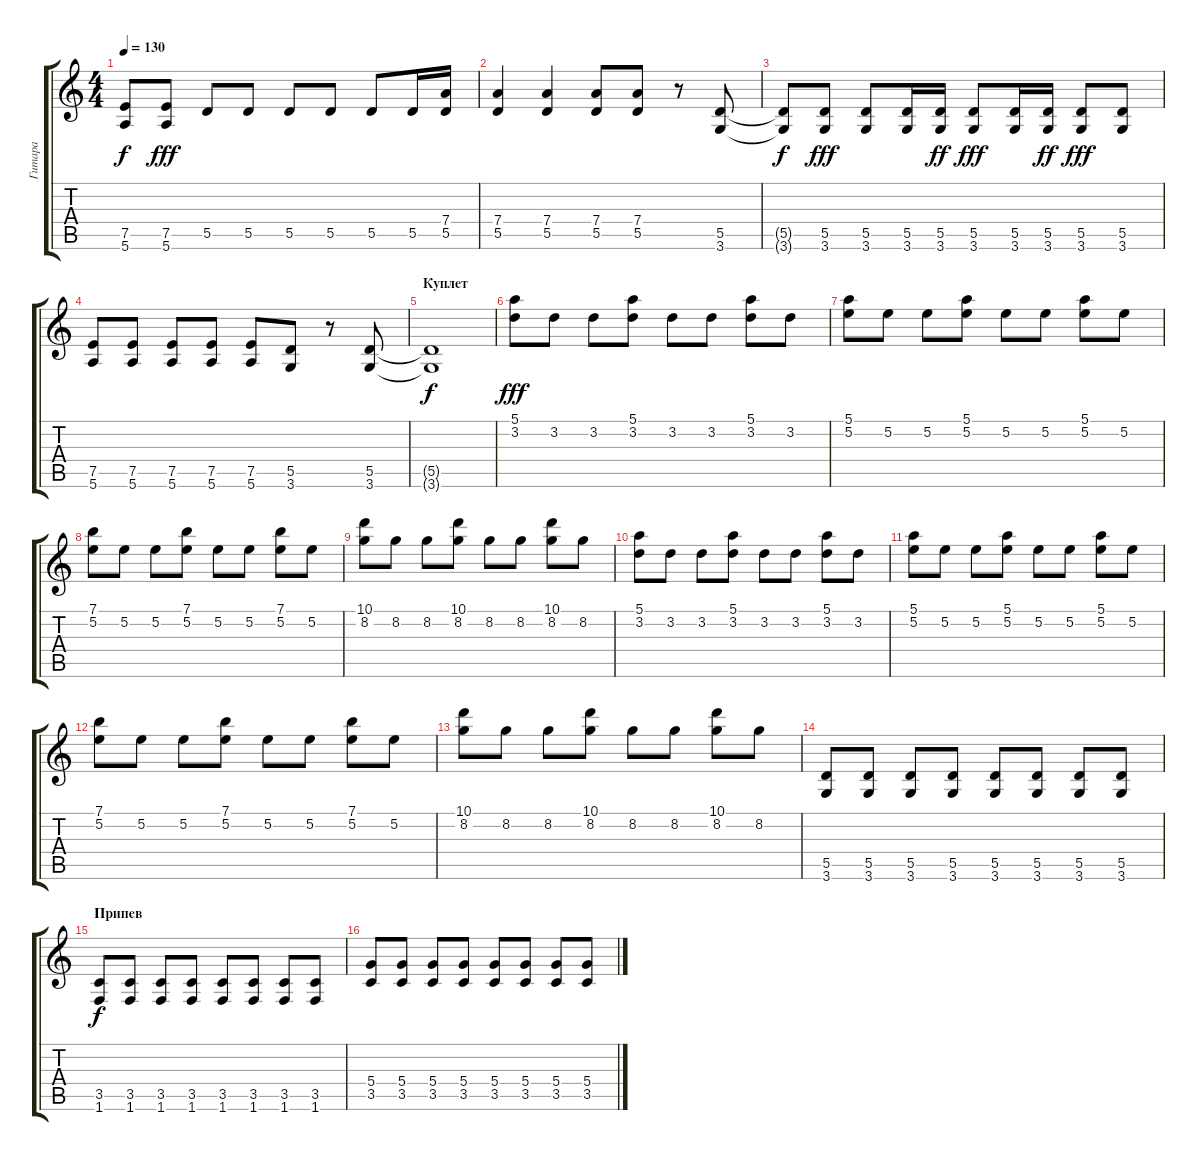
\track ("Гитара" "Гитара") {instrument overdrivenguitar}
\staff {score tabs}
\tuning (E4 B3 G3 D3 A2 E2) {hide}
\ts (4 4)
\tempo 130
\clef g2
\ks c
(7.5{t} 5.6{t}).8{dy f} (7.5 5.6).8{dy fff} 5.5.8 5.5.8 5.5.8 5.5.8 5.5.8 5.5.16 (7.4 5.5).16 |
(7.4 5.5).4 (7.4 5.5).4 (7.4 5.5).8 (7.4 5.5).8 r.8 (5.5 3.6).8 |
(5.5{t} 3.6{t}).8{dy f} (5.5 3.6).8{dy fff} (5.5 3.6).8 (5.5 3.6).16 (5.5 3.6).16{dy ff} (5.5 3.6).8{dy fff} (5.5 3.6).16 (5.5 3.6).16{dy ff} (5.5 3.6).8{dy fff} (5.5 3.6).8 |
(7.5 5.6).8 (7.5 5.6).8 (7.5 5.6).8 (7.5 5.6).8 (7.5 5.6).8 (5.5 3.6).8 r.8 (5.5 3.6).8 |
\section ("" "Куплет")
(5.5{t} 3.6{t}).1{dy f} |
(5.1 3.2).8{dy fff} 3.2.8 3.2.8 (5.1 3.2).8 3.2.8 3.2.8 (5.1 3.2).8 3.2.8 |
(5.1 5.2).8 5.2.8 5.2.8 (5.1 5.2).8 5.2.8 5.2.8 (5.1 5.2).8 5.2.8 |
(7.1 5.2).8 5.2.8 5.2.8 (7.1 5.2).8 5.2.8 5.2.8 (7.1 5.2).8 5.2.8 |
(10.1 8.2).8 8.2.8 8.2.8 (10.1 8.2).8 8.2.8 8.2.8 (10.1 8.2).8 8.2.8 |
(5.1 3.2).8 3.2.8 3.2.8 (5.1 3.2).8 3.2.8 3.2.8 (5.1 3.2).8 3.2.8 |
(5.1 5.2).8 5.2.8 5.2.8 (5.1 5.2).8 5.2.8 5.2.8 (5.1 5.2).8 5.2.8 |
(7.1 5.2).8 5.2.8 5.2.8 (7.1 5.2).8 5.2.8 5.2.8 (7.1 5.2).8 5.2.8 |
(10.1 8.2).8 8.2.8 8.2.8 (10.1 8.2).8 8.2.8 8.2.8 (10.1 8.2).8 8.2.8 |
(5.5 3.6).8 (5.5 3.6).8 (5.5 3.6).8 (5.5 3.6).8 (5.5 3.6).8 (5.5 3.6).8 (5.5 3.6).8 (5.5 3.6).8 |
\section ("" "Припев")
(3.5 1.6).8{dy f volume 16} (3.5 1.6).8 (3.5 1.6).8 (3.5 1.6).8 (3.5 1.6).8 (3.5 1.6).8 (3.5 1.6).8 (3.5 1.6).8 |
(5.4 3.5).8 (5.4 3.5).8 (5.4 3.5).8 (5.4 3.5).8 (5.4 3.5).8 (5.4 3.5).8 (5.4 3.5).8 (5.4 3.5).8
